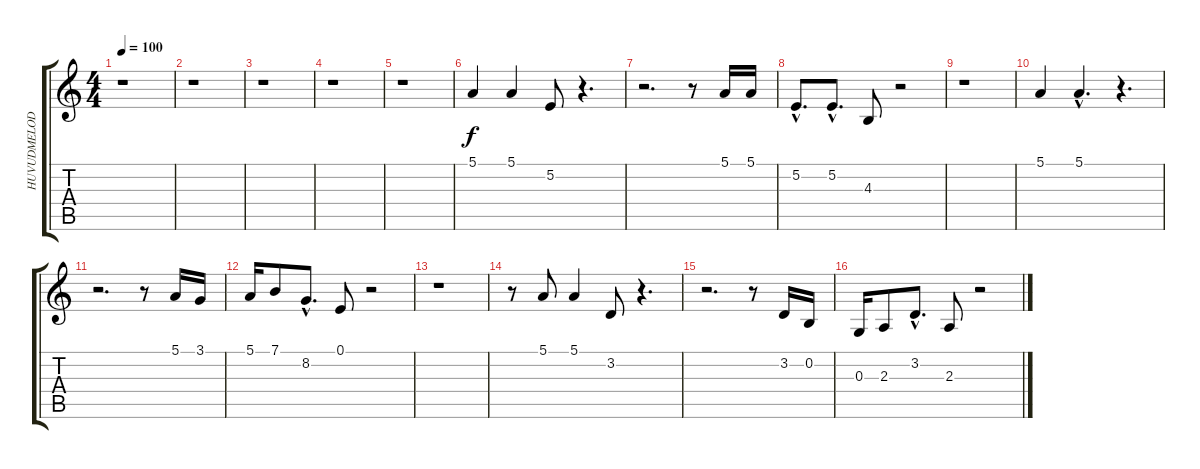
\track ("HUVUDMELOD" "HUVUDMELOD") {instrument altosax}
\staff {score tabs}
\tuning (E4 B3 G3 D3 A2 E2) {hide}
\ts (4 4)
\tempo 100
\clef g2
\ks c
r.1{dy f} |
r.1 |
r.1 |
r.1 |
r.1 |
5.1.4 5.1.4 5.2.8 r.4{d} |
r.2{d} r.8 5.1.16 5.1.16 |
5.2{hac}.8{d} 5.2{hac}.8{d} 4.3.8 r.2 |
r.1 |
5.1.4 5.1{hac}.4{d} r.4{d} |
r.2{d} r.8 5.1.16 3.1.16 |
5.1.16 7.1.8 8.2{hac}.8{d} 0.1.8 r.2 |
r.1 |
r.8 5.1.8 5.1.4 3.2.8 r.4{d} |
r.2{d} r.8 3.2.16 0.2.16 |
0.3.16 2.3.8 3.2{hac}.8{d} 2.3.8 r.2
